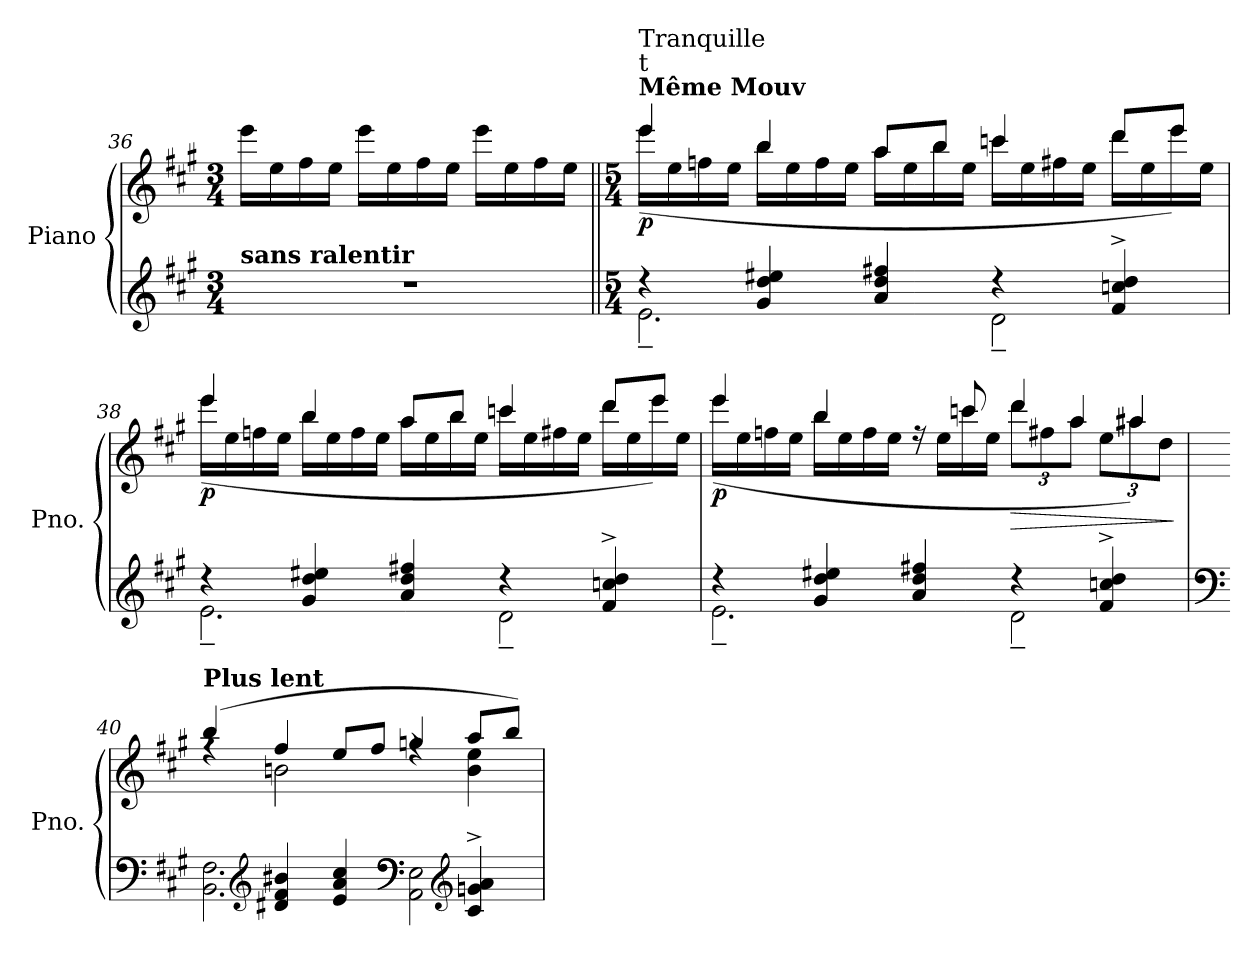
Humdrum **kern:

**kern	**kern	**dynam
*part1	*part1	*part1
*staff2	*staff1	*staff1/2
*I"Piano	*	*
*I'Pno.	*	*
*clefG2	*clefG2	*
*k[f#c#g#]	*k[f#c#g#]	*
*M3/4	*M3/4	*
=36	=36	=36
!LO:TX:a:B:t=sans            ralentir	!	!
2.r	16eee\LL	.
.	16ee\	.
.	16ff#\	.
.	16ee\JJ	.
.	16eee\LL	.
.	16ee\	.
.	16ff#\	.
.	16ee\JJ	.
.	16eee\LL	.
.	16ee\	.
.	16ff#\	.
.	16ee\JJ	.
!!LO:PB:g=z
=37||	=37||	=37||
*M5/4	*M5/4	*
*	*MM130	*
*^	*^	*
!	!	!LO:TX:a:B:t=Même Mouv	!	!
!	!	!LO:TX:a:t=t	!	!
!	!	!LO:TX:a:t=Tranquille	!	!
!	!	!	!	!LO:DY:b
4r	2.e~\	4eee/	(>16eee\LL	p
.	.	.	16ee\	.
.	.	.	16ffn\	.
.	.	.	16ee\JJ	.
*	*	*MM150	*	*
4g#/ 4dd/ 4ee#X/	.	4bb/	16bb\LL	.
.	.	.	16ee\	.
.	.	.	16ff\	.
.	.	.	16ee\JJ	.
4a/ 4dd/ 4ff#X/	.	8aa/L	16aa\LL	.
.	.	.	16ee\	.
.	.	8bb/J	16bb\	.
.	.	.	16ee\JJ	.
4r	2d~\	4cccn/	16ccc\LL	.
.	.	.	16ee\	.
.	.	.	16ff#X\	.
.	.	.	16ee\JJ	.
4f#/^ 4ccn/^ 4dd/^	.	8ddd/L	16ddd\LL	.
.	.	.	16ee\	.
.	.	8eee/J	16eee\)	.
.	.	.	16ee\JJ	.
=38	=38	=38	=38	=38
!	!	!	!	!LO:DY:b
4r	2.e~\	4eee/	(>16eee\LL	p
.	.	.	16ee\	.
.	.	.	16ffn\	.
.	.	.	16ee\JJ	.
4g#/ 4dd/ 4ee#X/	.	4bb/	16bb\LL	.
.	.	.	16ee\	.
.	.	.	16ff\	.
.	.	.	16ee\JJ	.
4a/ 4dd/ 4ff#X/	.	8aa/L	16aa\LL	.
.	.	.	16ee\	.
.	.	8bb/J	16bb\	.
.	.	.	16ee\JJ	.
4r	2d~\	4cccn/	16ccc\LL	.
.	.	.	16ee\	.
.	.	.	16ff#X\	.
.	.	.	16ee\JJ	.
4f#/^ 4ccn/^ 4dd/^	.	8ddd/L	16ddd\LL	.
.	.	.	16ee\	.
.	.	8eee/J	16eee\)	.
.	.	.	16ee\JJ	.
=39	=39	=39	=39	=39
!	!	!	!	!LO:DY:b
4r	2.e~\	4eee/	(>16eee\LL	p
.	.	.	16ee\	.
.	.	.	16ffn\	.
.	.	.	16ee\JJ	.
4g#/ 4dd/ 4ee#X/	.	4bb/	16bb\LL	.
.	.	.	16ee\	.
.	.	.	16ff\	.
.	.	.	16ee\JJ	.
4a/ 4dd/ 4ff#X/	.	8ryy	16rff	.
.	.	.	16ee\LL	.
.	.	8cccn/	16ccc\	.
.	.	.	16ee\JJ	.
*	*	*Xtuplet	*	*
!	!	!	!	!LO:HP:b
*	*	*	*tuplet	*
*	*	*	*Xbrackettup	*
*	*	*MM146	*	*
4r	2d~\	6ddd/	12ddd\L	>
.	.	.	12ff#X\	.
*	*	*MM142	*	*
.	.	6aa/	12aa\J	.
4f#/^ 4ccn/^ 4dd/^	.	.	12ee\L	.
*	*	*MM138	*	*
.	.	6aa#X/	12aa#\)	.
.	.	.	12dd\J	.
*v	*v	*	*	*
*	*v	*v	*
.	.	]
!!LO:LB:g=z
=40	=40	=40
*clefF4	*	*
*	*MM134	*
*^	*^	*
!	!	!LO:TX:a:B:t=Plus lent	!	!
4ryy	2.BB\ 2.F#\	(>4bb/	4rff	.
*clefG2	*	*	*	*
4d#X/ 4f#/ 4b#X/	.	4ff#/	2bni\	.
4e/ 4a/ 4cc#/	.	8ee/L	.	.
.	.	8ff#/J	.	.
*clefF4	*	*	*	*
4ryy	2AA\ 2E\	4ggn/	4rff	.
*clefG2	*	*	*	*
4c#/^ 4gn/^ 4a/^	.	8aa/L	4b\ 4ee\	.
.	.	8bb/J)	.	.
*v	*v	*	*	*
*	*v	*v	*
=	=	=
*-	*-	*-
